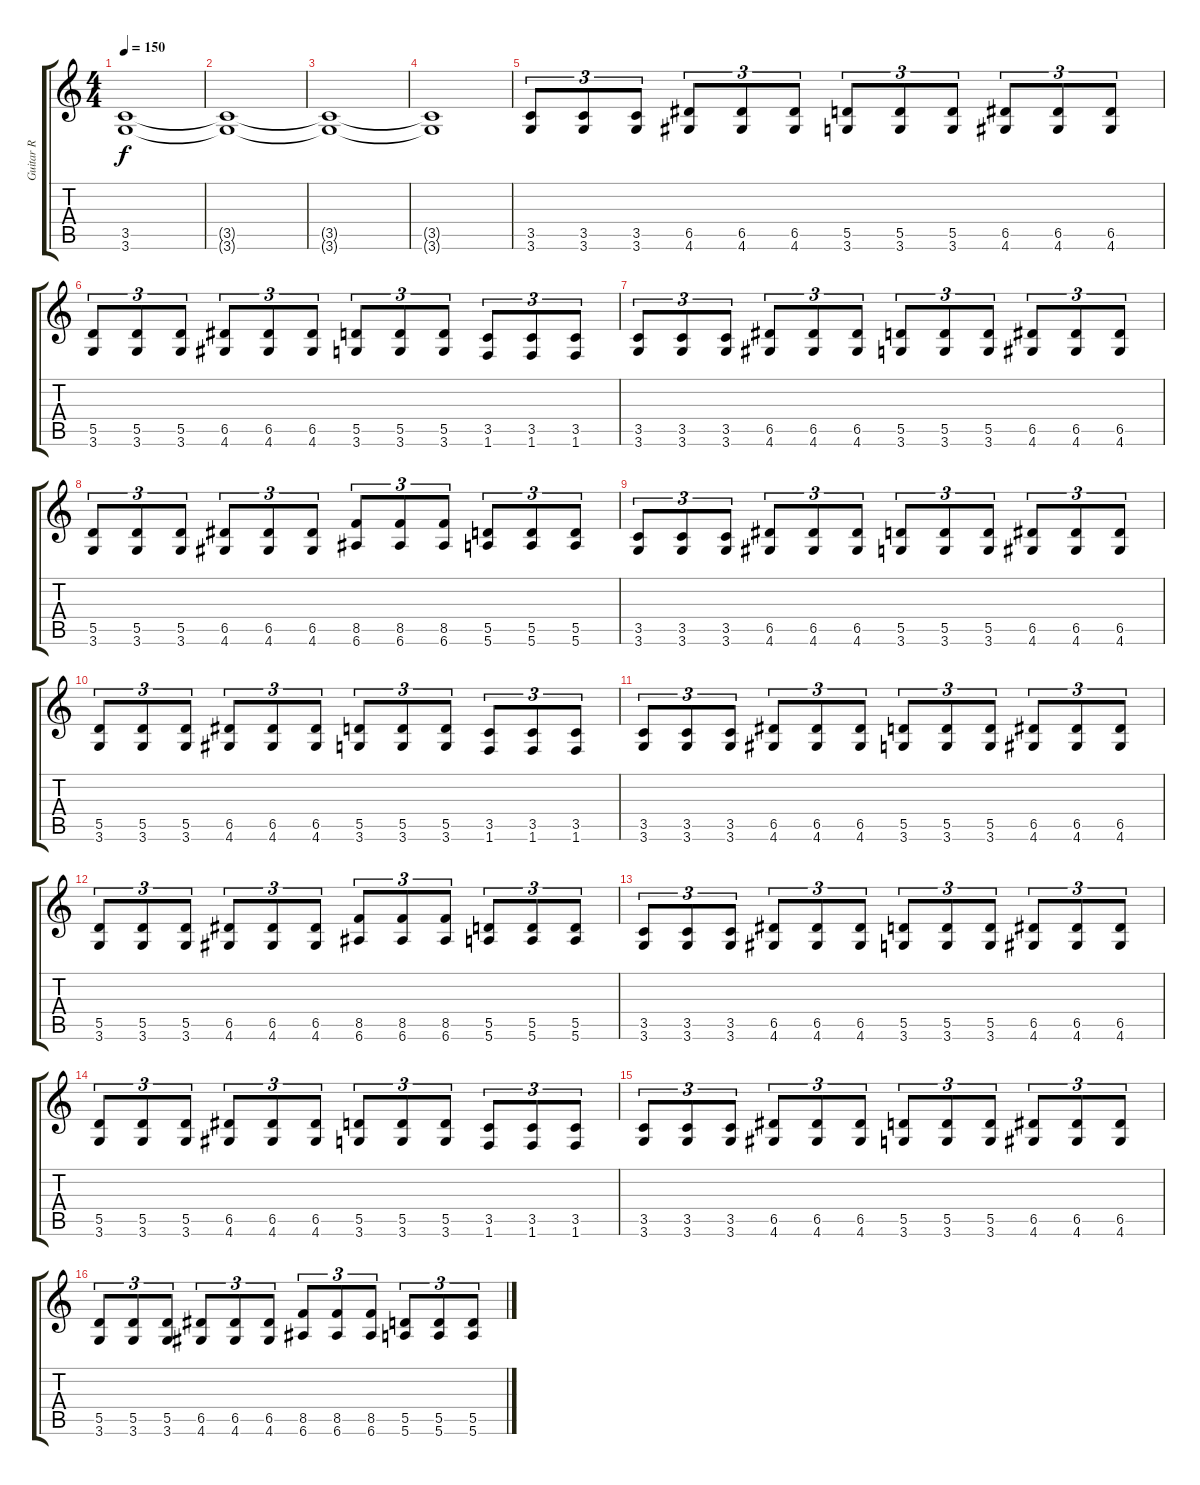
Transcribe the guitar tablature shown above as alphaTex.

\track ("Guitar R" "Guitar R") {instrument distortionguitar}
\staff {score tabs}
\tuning (E4 B3 G3 D3 A2 E2) {hide}
\ts (4 4)
\tempo 150
\clef g2
\ks c
(3.5 3.6).1{dy f} |
(3.5{t} 3.6{t}).1 |
(3.5{t} 3.6{t}).1 |
(3.5{t} 3.6{t}).1 |
(3.5 3.6).8{tu (3 2)} (3.5 3.6).8{tu (3 2)} (3.5 3.6).8{tu (3 2)} (6.5 4.6).8{tu (3 2)} (6.5 4.6).8{tu (3 2)} (6.5 4.6).8{tu (3 2)} (5.5 3.6).8{tu (3 2)} (5.5 3.6).8{tu (3 2)} (5.5 3.6).8{tu (3 2)} (6.5 4.6).8{tu (3 2)} (6.5 4.6).8{tu (3 2)} (6.5 4.6).8{tu (3 2)} |
(5.5 3.6).8{tu (3 2)} (5.5 3.6).8{tu (3 2)} (5.5 3.6).8{tu (3 2)} (6.5 4.6).8{tu (3 2)} (6.5 4.6).8{tu (3 2)} (6.5 4.6).8{tu (3 2)} (5.5 3.6).8{tu (3 2)} (5.5 3.6).8{tu (3 2)} (5.5 3.6).8{tu (3 2)} (3.5 1.6).8{tu (3 2)} (3.5 1.6).8{tu (3 2)} (3.5 1.6).8{tu (3 2)} |
(3.5 3.6).8{tu (3 2)} (3.5 3.6).8{tu (3 2)} (3.5 3.6).8{tu (3 2)} (6.5 4.6).8{tu (3 2)} (6.5 4.6).8{tu (3 2)} (6.5 4.6).8{tu (3 2)} (5.5 3.6).8{tu (3 2)} (5.5 3.6).8{tu (3 2)} (5.5 3.6).8{tu (3 2)} (6.5 4.6).8{tu (3 2)} (6.5 4.6).8{tu (3 2)} (6.5 4.6).8{tu (3 2)} |
(5.5 3.6).8{tu (3 2)} (5.5 3.6).8{tu (3 2)} (5.5 3.6).8{tu (3 2)} (6.5 4.6).8{tu (3 2)} (6.5 4.6).8{tu (3 2)} (6.5 4.6).8{tu (3 2)} (8.5 6.6).8{tu (3 2)} (8.5 6.6).8{tu (3 2)} (8.5 6.6).8{tu (3 2)} (5.5 5.6).8{tu (3 2)} (5.5 5.6).8{tu (3 2)} (5.5 5.6).8{tu (3 2)} |
(3.5 3.6).8{tu (3 2)} (3.5 3.6).8{tu (3 2)} (3.5 3.6).8{tu (3 2)} (6.5 4.6).8{tu (3 2)} (6.5 4.6).8{tu (3 2)} (6.5 4.6).8{tu (3 2)} (5.5 3.6).8{tu (3 2)} (5.5 3.6).8{tu (3 2)} (5.5 3.6).8{tu (3 2)} (6.5 4.6).8{tu (3 2)} (6.5 4.6).8{tu (3 2)} (6.5 4.6).8{tu (3 2)} |
(5.5 3.6).8{tu (3 2)} (5.5 3.6).8{tu (3 2)} (5.5 3.6).8{tu (3 2)} (6.5 4.6).8{tu (3 2)} (6.5 4.6).8{tu (3 2)} (6.5 4.6).8{tu (3 2)} (5.5 3.6).8{tu (3 2)} (5.5 3.6).8{tu (3 2)} (5.5 3.6).8{tu (3 2)} (3.5 1.6).8{tu (3 2)} (3.5 1.6).8{tu (3 2)} (3.5 1.6).8{tu (3 2)} |
(3.5 3.6).8{tu (3 2)} (3.5 3.6).8{tu (3 2)} (3.5 3.6).8{tu (3 2)} (6.5 4.6).8{tu (3 2)} (6.5 4.6).8{tu (3 2)} (6.5 4.6).8{tu (3 2)} (5.5 3.6).8{tu (3 2)} (5.5 3.6).8{tu (3 2)} (5.5 3.6).8{tu (3 2)} (6.5 4.6).8{tu (3 2)} (6.5 4.6).8{tu (3 2)} (6.5 4.6).8{tu (3 2)} |
(5.5 3.6).8{tu (3 2)} (5.5 3.6).8{tu (3 2)} (5.5 3.6).8{tu (3 2)} (6.5 4.6).8{tu (3 2)} (6.5 4.6).8{tu (3 2)} (6.5 4.6).8{tu (3 2)} (8.5 6.6).8{tu (3 2)} (8.5 6.6).8{tu (3 2)} (8.5 6.6).8{tu (3 2)} (5.5 5.6).8{tu (3 2)} (5.5 5.6).8{tu (3 2)} (5.5 5.6).8{tu (3 2)} |
(3.5 3.6).8{tu (3 2)} (3.5 3.6).8{tu (3 2)} (3.5 3.6).8{tu (3 2)} (6.5 4.6).8{tu (3 2)} (6.5 4.6).8{tu (3 2)} (6.5 4.6).8{tu (3 2)} (5.5 3.6).8{tu (3 2)} (5.5 3.6).8{tu (3 2)} (5.5 3.6).8{tu (3 2)} (6.5 4.6).8{tu (3 2)} (6.5 4.6).8{tu (3 2)} (6.5 4.6).8{tu (3 2)} |
(5.5 3.6).8{tu (3 2)} (5.5 3.6).8{tu (3 2)} (5.5 3.6).8{tu (3 2)} (6.5 4.6).8{tu (3 2)} (6.5 4.6).8{tu (3 2)} (6.5 4.6).8{tu (3 2)} (5.5 3.6).8{tu (3 2)} (5.5 3.6).8{tu (3 2)} (5.5 3.6).8{tu (3 2)} (3.5 1.6).8{tu (3 2)} (3.5 1.6).8{tu (3 2)} (3.5 1.6).8{tu (3 2)} |
(3.5 3.6).8{tu (3 2)} (3.5 3.6).8{tu (3 2)} (3.5 3.6).8{tu (3 2)} (6.5 4.6).8{tu (3 2)} (6.5 4.6).8{tu (3 2)} (6.5 4.6).8{tu (3 2)} (5.5 3.6).8{tu (3 2)} (5.5 3.6).8{tu (3 2)} (5.5 3.6).8{tu (3 2)} (6.5 4.6).8{tu (3 2)} (6.5 4.6).8{tu (3 2)} (6.5 4.6).8{tu (3 2)} |
(5.5 3.6).8{tu (3 2)} (5.5 3.6).8{tu (3 2)} (5.5 3.6).8{tu (3 2)} (6.5 4.6).8{tu (3 2)} (6.5 4.6).8{tu (3 2)} (6.5 4.6).8{tu (3 2)} (8.5 6.6).8{tu (3 2)} (8.5 6.6).8{tu (3 2)} (8.5 6.6).8{tu (3 2)} (5.5 5.6).8{tu (3 2)} (5.5 5.6).8{tu (3 2)} (5.5 5.6).8{tu (3 2)}
